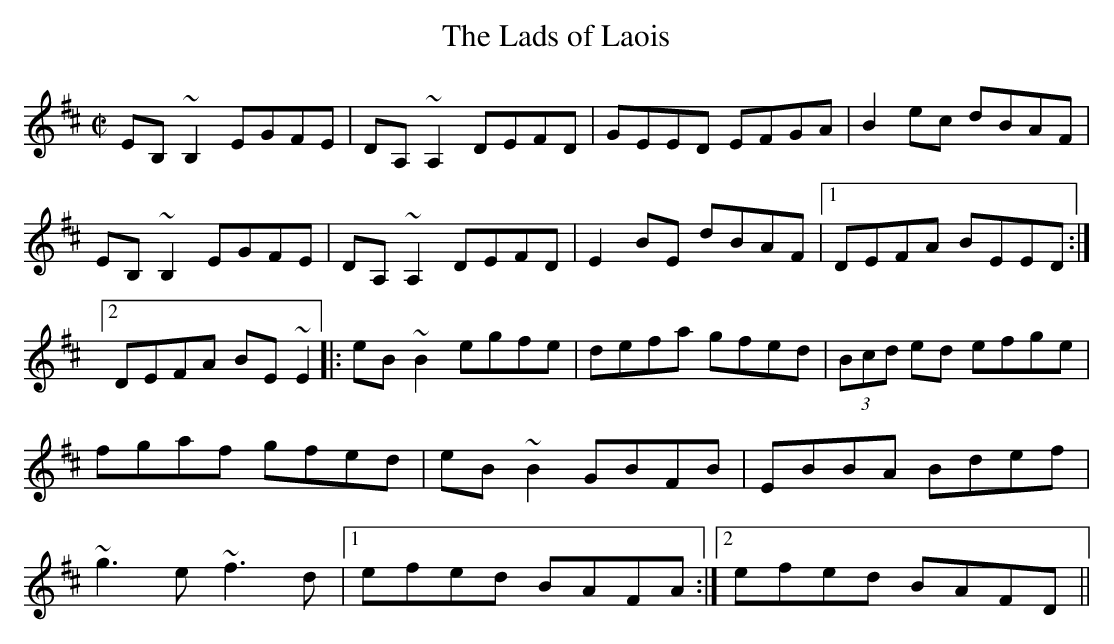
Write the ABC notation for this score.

X:1
T:Lads of Laois, The
M:C|
K:EDor
EB,~B,2 EGFE|DA,~A,2 DEFD|GEED EFGA|B2ec dBAF|\
EB,~B,2 EGFE|DA,~A,2 DEFD|E2BE dBAF|1 DEFA BEED:|2 DEFA BE~E2\
|:eB~B2 egfe|defa gfed|(3Bcd ed efge|fgaf gfed|\
eB~B2 GBFB|EBBA Bdef|~g3e ~f3d|1 efed BAFA:|2 efed BAFD||
